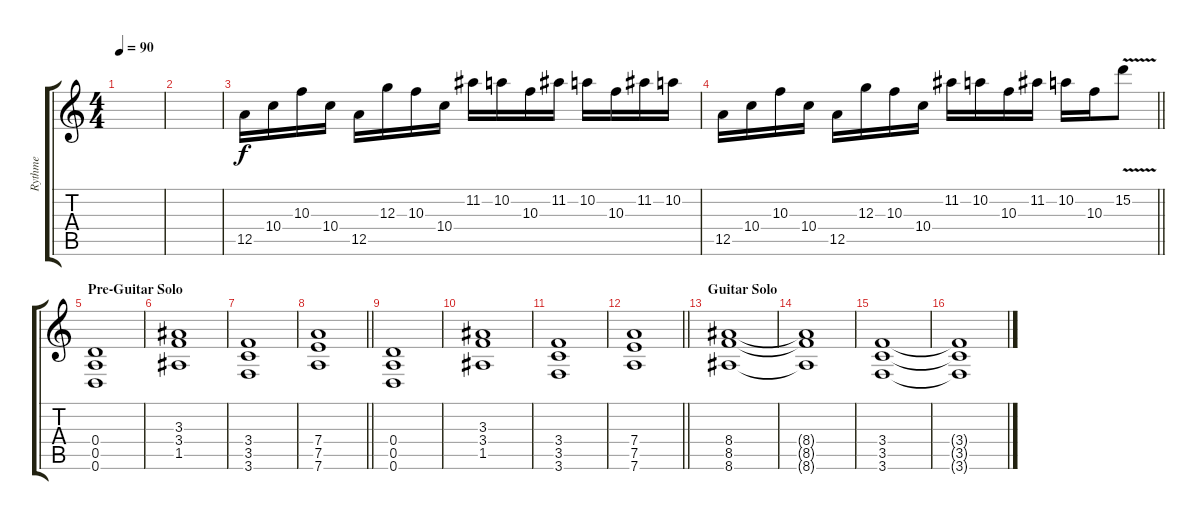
\track ("Rythme" "Rythme") {instrument distortionguitar}
\staff {score tabs}
\tuning (E4 B3 G3 D3 A2 D2) {hide}
\ts (4 4)
\tempo 90
\clef g2
\ks c
|
|
12.5.16 10.4.16 10.3.16 10.4.16 12.5.16 12.3.16 10.3.16 10.4.16 11.2.16 10.2.16 10.3.16 11.2.16 10.2.16 10.3.16 11.2.16 10.2.16 |
\barLineRight lightlight
12.5.16 10.4.16 10.3.16 10.4.16 12.5.16 12.3.16 10.3.16 10.4.16 11.2.16 10.2.16 10.3.16 11.2.16 10.2.16 10.3.16 15.2{v}.8 |
\section ("" "Pre-Guitar Solo")
(0.4 0.5 0.6).1 |
(3.3 3.4 1.5).1 |
(3.4 3.5 3.6).1 |
\barLineRight lightlight
(7.4 7.5 7.6).1 |
(0.4 0.5 0.6).1 |
(3.3 3.4 1.5).1 |
(3.4 3.5 3.6).1 |
\barLineRight lightlight
(7.4 7.5 7.6).1 |
\section ("" "Guitar Solo")
(8.4 8.5 8.6).1 |
(8.4{t} 8.5{t} 8.6{t}).1 |
(3.4 3.5 3.6).1 |
(3.4{t} 3.5{t} 3.6{t}).1
